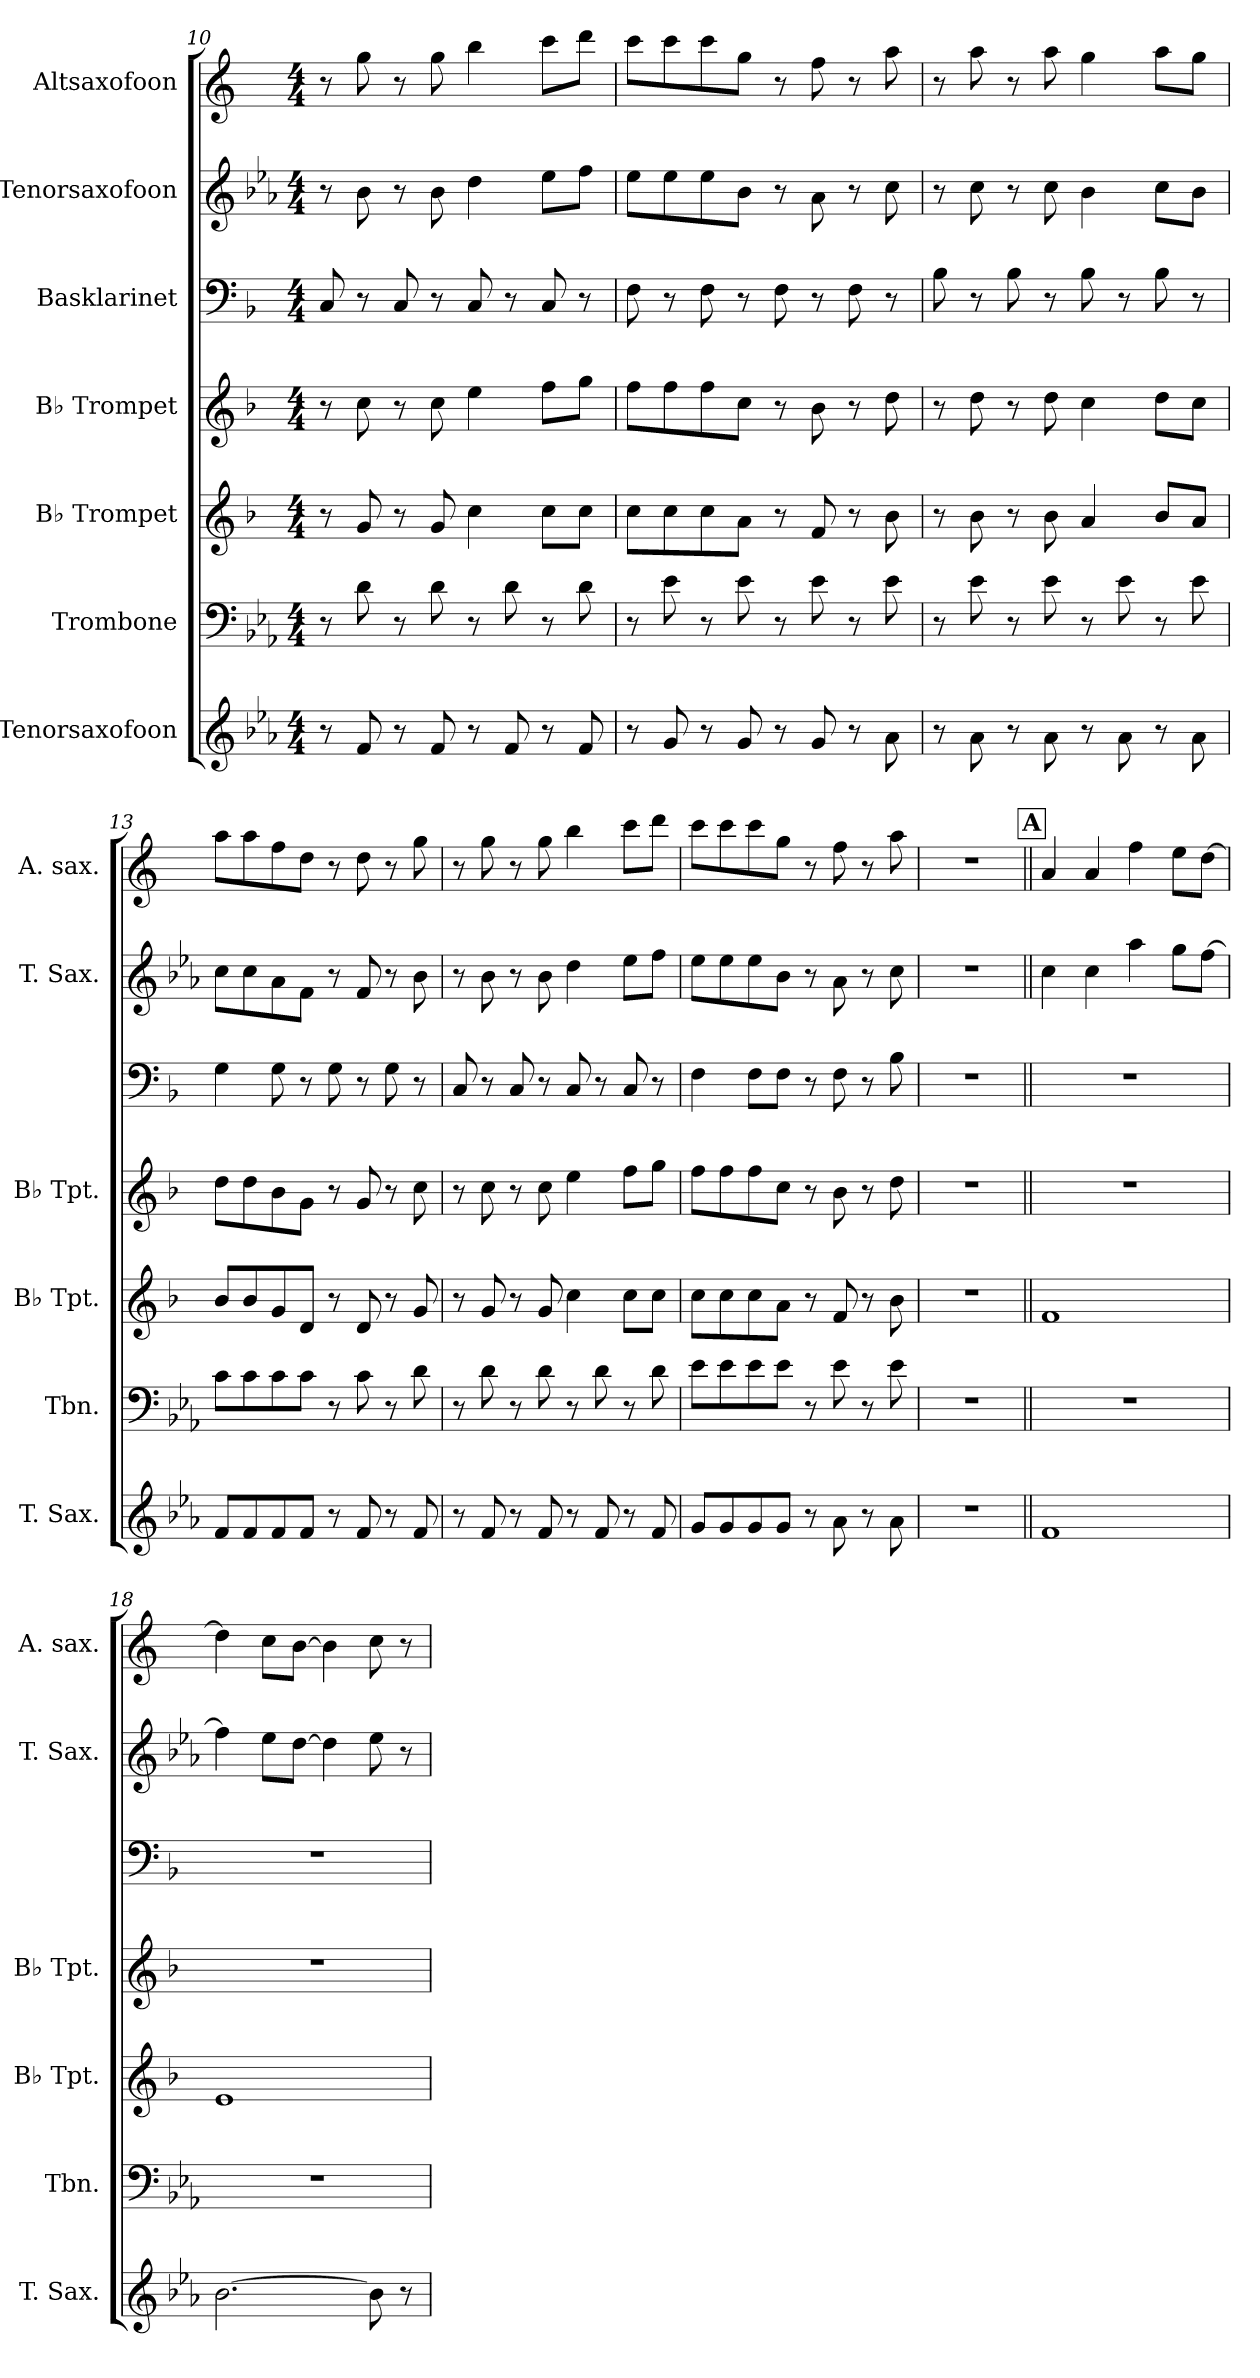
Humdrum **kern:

**kern	**kern	**kern	**kern	**kern	**kern	**kern
*part7	*part6	*part5	*part4	*part3	*part2	*part1
*staff7	*staff6	*staff5	*staff4	*staff3	*staff2	*staff1
*I"Tenorsaxofoon	*I"Trombone	*I"B♭ Trompet	*I"B♭ Trompet	*I"Basklarinet	*I"Tenorsaxofoon	*I"Altsaxofoon
*I'T. Sax.	*I'Tbn.	*I'B♭ Tpt.	*I'B♭ Tpt.	*	*I'T. Sax.	*I'A. sax.
*clefG2	*clefF4	*clefG2	*clefG2	*clefF4	*clefG2	*clefG2
*ITrd8c14	*	*ITrd1c2	*ITrd1c2	*ITrd1c2	*ITrd8c14	*ITrd5c9
*k[b-e-a-]	*k[b-e-a-]	*k[b-e-a-]	*k[b-e-a-]	*k[b-e-a-]	*k[b-e-a-]	*k[b-e-a-]
*M4/4	*M4/4	*M4/4	*M4/4	*M4/4	*M4/4	*M4/4
=10	=10	=10	=10	=10	=10	=10
8r	8r	8r	8r	8BB-/	8r	8r
8F/	8d\	8f/	8b-\	8r	8B-\	8b-\
8r	8r	8r	8r	8BB-/	8r	8r
8F/	8d\	8f/	8b-\	8r	8B-\	8b-\
8r	8r	4b-\	4dd\	8BB-/	4d\	4dd\
8F/	8d\	.	.	8r	.	.
8r	8r	8b-\L	8ee-\L	8BB-/	8e-\L	8ee-\L
8F/	8d\	8b-\J	8ff\J	8r	8f\J	8ff\J
=11	=11	=11	=11	=11	=11	=11
8r	8r	8b-\L	8ee-\L	8E-\	8e-\L	8ee-\L
8G/	8e-\	8b-\	8ee-\	8r	8e-\	8ee-\
8r	8r	8b-\	8ee-\	8E-\	8e-\	8ee-\
8G/	8e-\	8g\J	8b-\J	8r	8B-\J	8b-\J
8r	8r	8r	8r	8E-\	8r	8r
8G/	8e-\	8e-/	8a-\	8r	8A-\	8a-\
8r	8r	8r	8r	8E-\	8r	8r
8A-\	8e-\	8a-\	8cc\	8r	8c\	8cc\
!!LO:PB:g=z
=12	=12	=12	=12	=12	=12	=12
8r	8r	8r	8r	8A-\	8r	8r
8A-\	8e-\	8a-\	8cc\	8r	8c\	8cc\
8r	8r	8r	8r	8A-\	8r	8r
8A-\	8e-\	8a-\	8cc\	8r	8c\	8cc\
8r	8r	4g/	4b-\	8A-\	4B-\	4b-\
8A-\	8e-\	.	.	8r	.	.
8r	8r	8a-/L	8cc\L	8A-\	8c\L	8cc\L
8A-\	8e-\	8g/J	8b-\J	8r	8B-\J	8b-\J
=13	=13	=13	=13	=13	=13	=13
8F/L	8c\L	8a-/L	8cc\L	4F\	8c\L	8cc\L
8F/	8c\	8a-/	8cc\	.	8c\	8cc\
8F/	8c\	8f/	8a-\	8F\	8A-\	8a-\
8F/J	8c\J	8c/J	8f\J	8r	8F\J	8f\J
8r	8r	8r	8r	8F\	8r	8r
8F/	8c\	8c/	8f/	8r	8F/	8f\
8r	8r	8r	8r	8F\	8r	8r
8F/	8d\	8f/	8b-\	8r	8B-\	8b-\
=14	=14	=14	=14	=14	=14	=14
8r	8r	8r	8r	8BB-/	8r	8r
8F/	8d\	8f/	8b-\	8r	8B-\	8b-\
8r	8r	8r	8r	8BB-/	8r	8r
8F/	8d\	8f/	8b-\	8r	8B-\	8b-\
8r	8r	4b-\	4dd\	8BB-/	4d\	4dd\
8F/	8d\	.	.	8r	.	.
8r	8r	8b-\L	8ee-\L	8BB-/	8e-\L	8ee-\L
8F/	8d\	8b-\J	8ff\J	8r	8f\J	8ff\J
!!LO:PB:g=z
=15	=15	=15	=15	=15	=15	=15
8G/L	8e-\L	8b-\L	8ee-\L	4E-\	8e-\L	8ee-\L
8G/	8e-\	8b-\	8ee-\	.	8e-\	8ee-\
8G/	8e-\	8b-\	8ee-\	8E-\L	8e-\	8ee-\
8G/J	8e-\J	8g\J	8b-\J	8E-\J	8B-\J	8b-\J
8r	8r	8r	8r	8r	8r	8r
8A-\	8e-\	8e-/	8a-\	8E-\	8A-\	8a-\
8r	8r	8r	8r	8r	8r	8r
8A-\	8e-\	8a-\	8cc\	8A-\	8c\	8cc\
=16	=16	=16	=16	=16	=16	=16
1r	1r	1r	1r	1r	1r	1r
!!LO:REH:place=s1:a:B:fs=14:t=A
=17||	=17||	=17||	=17||	=17||	=17||	=17||
1F	1r	1e-	1r	1r	4c\	4c/
.	.	.	.	.	4c\	4c/
.	.	.	.	.	4a-\	4a-\
.	.	.	.	.	8g\L	8g\L
.	.	.	.	.	[8f\J	[8f\J
=18	=18	=18	=18	=18	=18	=18
[2.B-\	1r	1d	1r	1r	4f\]	4f\]
.	.	.	.	.	8e-\L	8e-\L
.	.	.	.	.	[8d\J	[8d\J
.	.	.	.	.	4d\]	4d\]
8B-\]	.	.	.	.	8e-\	8e-\
8r	.	.	.	.	8r	8r
=	=	=	=	=	=	=
*-	*-	*-	*-	*-	*-	*-
